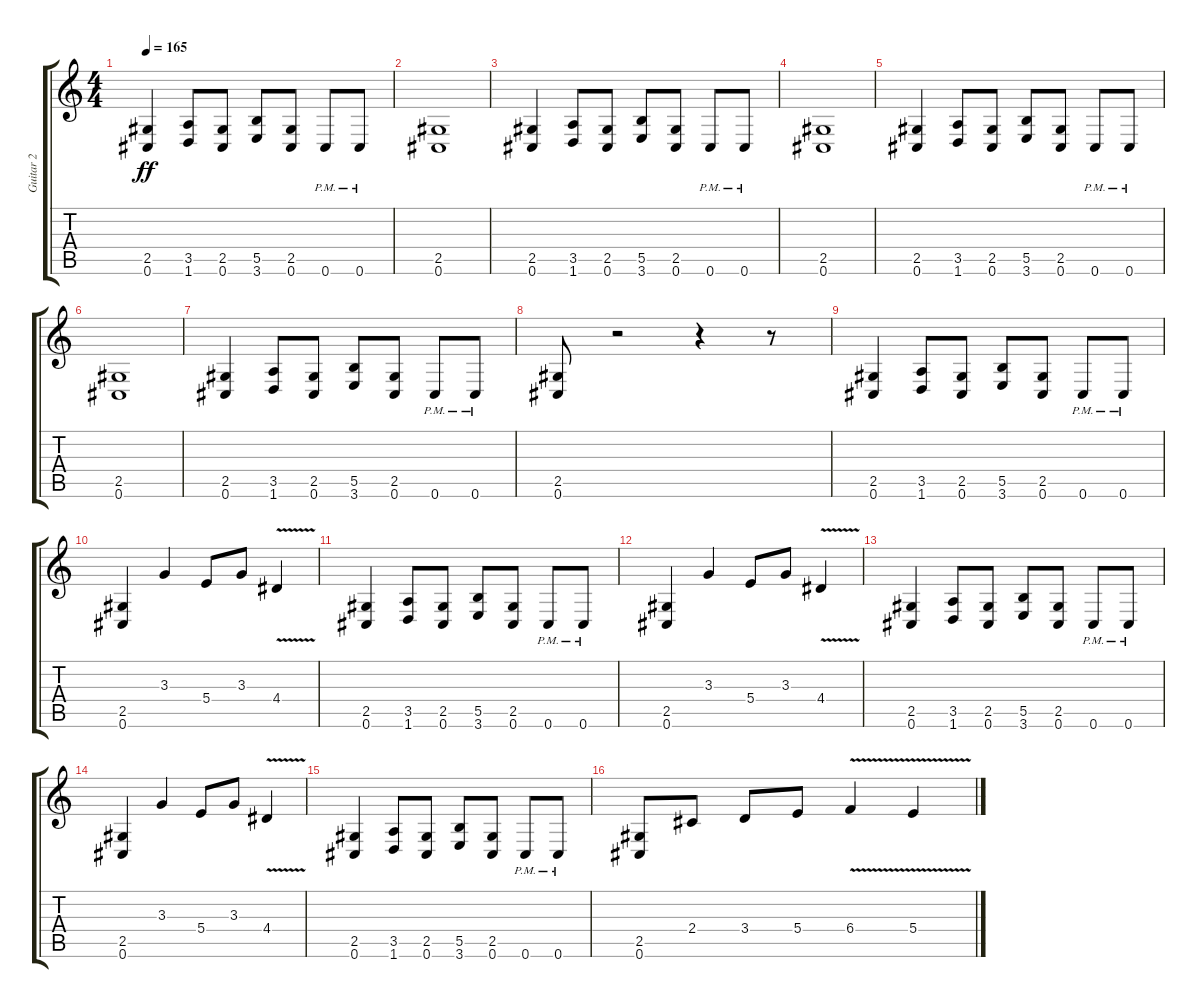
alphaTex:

\track ("Guitar 2" "Guitar 2") {instrument distortionguitar}
\staff {score tabs}
\tuning (Db4 Ab3 E3 B2 Gb2 Db2) {hide}
\ts (4 4)
\tempo 165
\clef g2
\ks c
(2.5 0.6).4{dy ff} (3.5 1.6).8 (2.5 0.6).8 (5.5 3.6).8 (2.5 0.6).8 0.6{pm}.8 0.6{pm}.8 |
(2.5 0.6).1 |
(2.5 0.6).4 (3.5 1.6).8 (2.5 0.6).8 (5.5 3.6).8 (2.5 0.6).8 0.6{pm}.8 0.6{pm}.8 |
(2.5 0.6).1 |
(2.5 0.6).4 (3.5 1.6).8 (2.5 0.6).8 (5.5 3.6).8 (2.5 0.6).8 0.6{pm}.8 0.6{pm}.8 |
(2.5 0.6).1 |
(2.5 0.6).4 (3.5 1.6).8 (2.5 0.6).8 (5.5 3.6).8 (2.5 0.6).8 0.6{pm}.8 0.6{pm}.8 |
(2.5 0.6).8 r.2 r.4 r.8 |
(2.5 0.6).4 (3.5 1.6).8 (2.5 0.6).8 (5.5 3.6).8 (2.5 0.6).8 0.6{pm}.8 0.6{pm}.8 |
(2.5 0.6).4 3.3.4 5.4.8 3.3.8 4.4{v}.4 |
(2.5 0.6).4 (3.5 1.6).8 (2.5 0.6).8 (5.5 3.6).8 (2.5 0.6).8 0.6{pm}.8 0.6{pm}.8 |
(2.5 0.6).4 3.3.4 5.4.8 3.3.8 4.4{v}.4 |
(2.5 0.6).4 (3.5 1.6).8 (2.5 0.6).8 (5.5 3.6).8 (2.5 0.6).8 0.6{pm}.8 0.6{pm}.8 |
(2.5 0.6).4 3.3.4 5.4.8 3.3.8 4.4{v}.4 |
(2.5 0.6).4 (3.5 1.6).8 (2.5 0.6).8 (5.5 3.6).8 (2.5 0.6).8 0.6{pm}.8 0.6{pm}.8 |
(2.5 0.6).8 2.4.8 3.4.8 5.4.8 6.4{v}.4 5.4{v}.4
